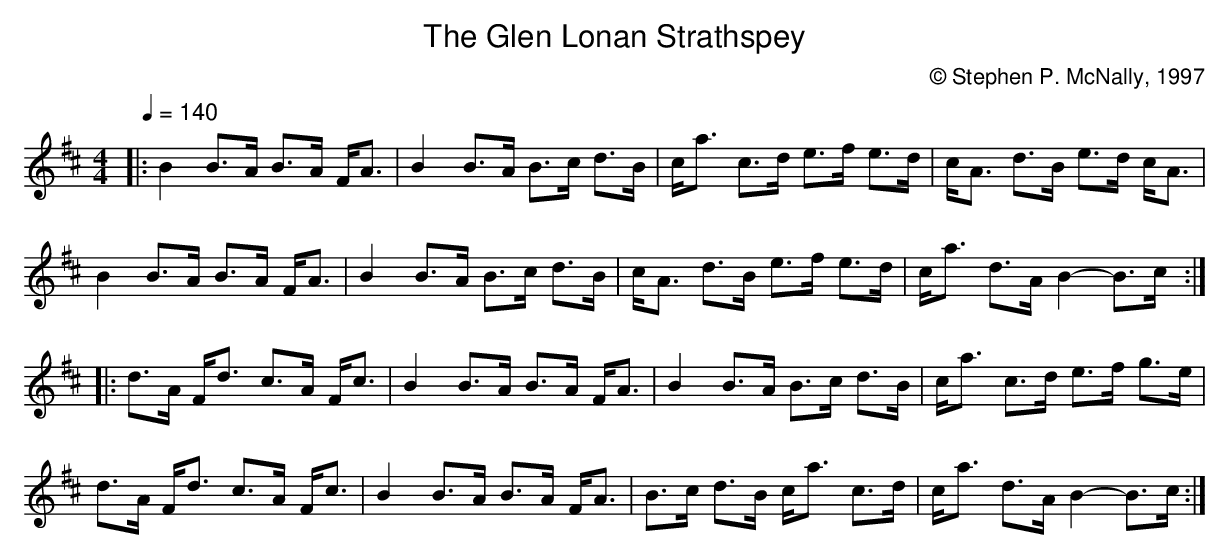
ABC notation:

X:1
T:Glen Lonan Strathspey, The
M:4/4
L:1/8
Q:1/4=140
C:© Stephen P. McNally, 1997
K:Bm
|: B2 B>A B>A F<A | B2 B>A B>c d>B | c<a c>d e>f e>d | c<A d>B e>d c<A |
B2 B>A B>A F<A| B2 B>A B>c d>B | c<A d>B e>f e>d | c<a d>A B2- B>c :|
|: d>A F<d c>A F<c | B2 B>A B>A F<A | B2 B>A B>c d>B | c<a c>d e>f g>e |
d>A F<d c>A F<c | B2 B>A B>A F<A | B>c d>B c<a c>d | c<a d>A B2- B>c :|
